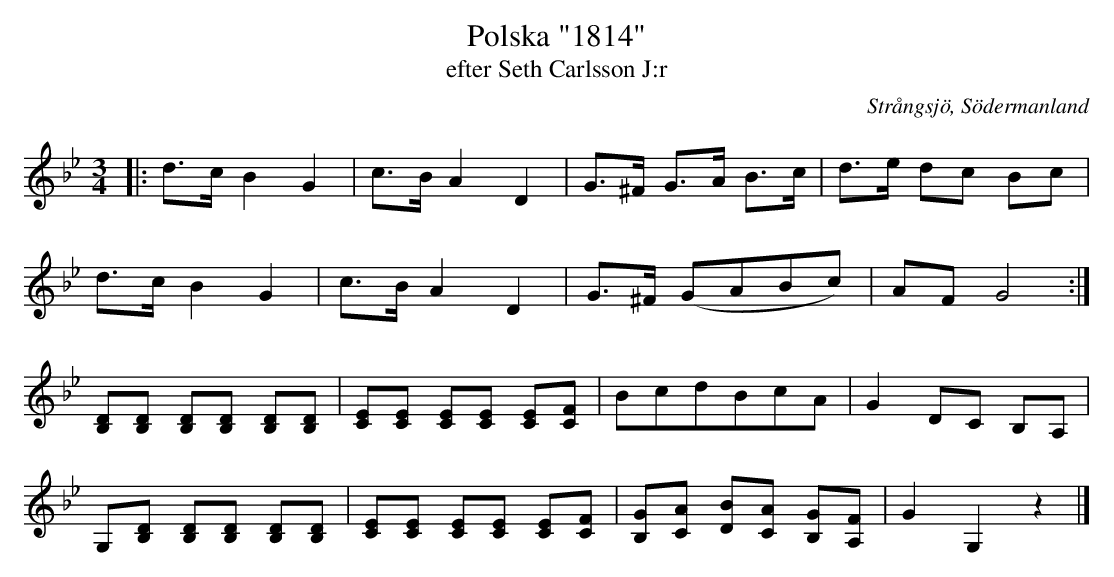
X:1
T: Polska "1814"
T: efter Seth Carlsson J:r
O: Strångsjö, Södermanland
M: 3/4
L: 1/16
K: Bb
|: d3c B4 G4 | c3B A4 D4 | G3^F G3A B3c | d3e d2c2 B2c2 |
d3c B4 G4 | c3B A4 D4 | G3^F (G2A2B2c2) | A2F2 G8 :|
[D2B,2][D2B,2] [D2B,2][D2B,2] [D2B,2][D2B,2] | [C2E2][C2E2] [C2E2][C2E2] [C2E2][C2F2] | B2c2d2B2c2A2 | G4 D2C2 B,2A,2 |
G,2[D2B,2] [D2B,2][D2B,2] [D2B,2][D2B,2] | [C2E2][C2E2] [C2E2][C2E2] [C2E2][C2F2] | [B,2G2][C2A2] [D2B2][C2A2] [B,2G2][A,2F2] | G4 G,4 z4 |]
